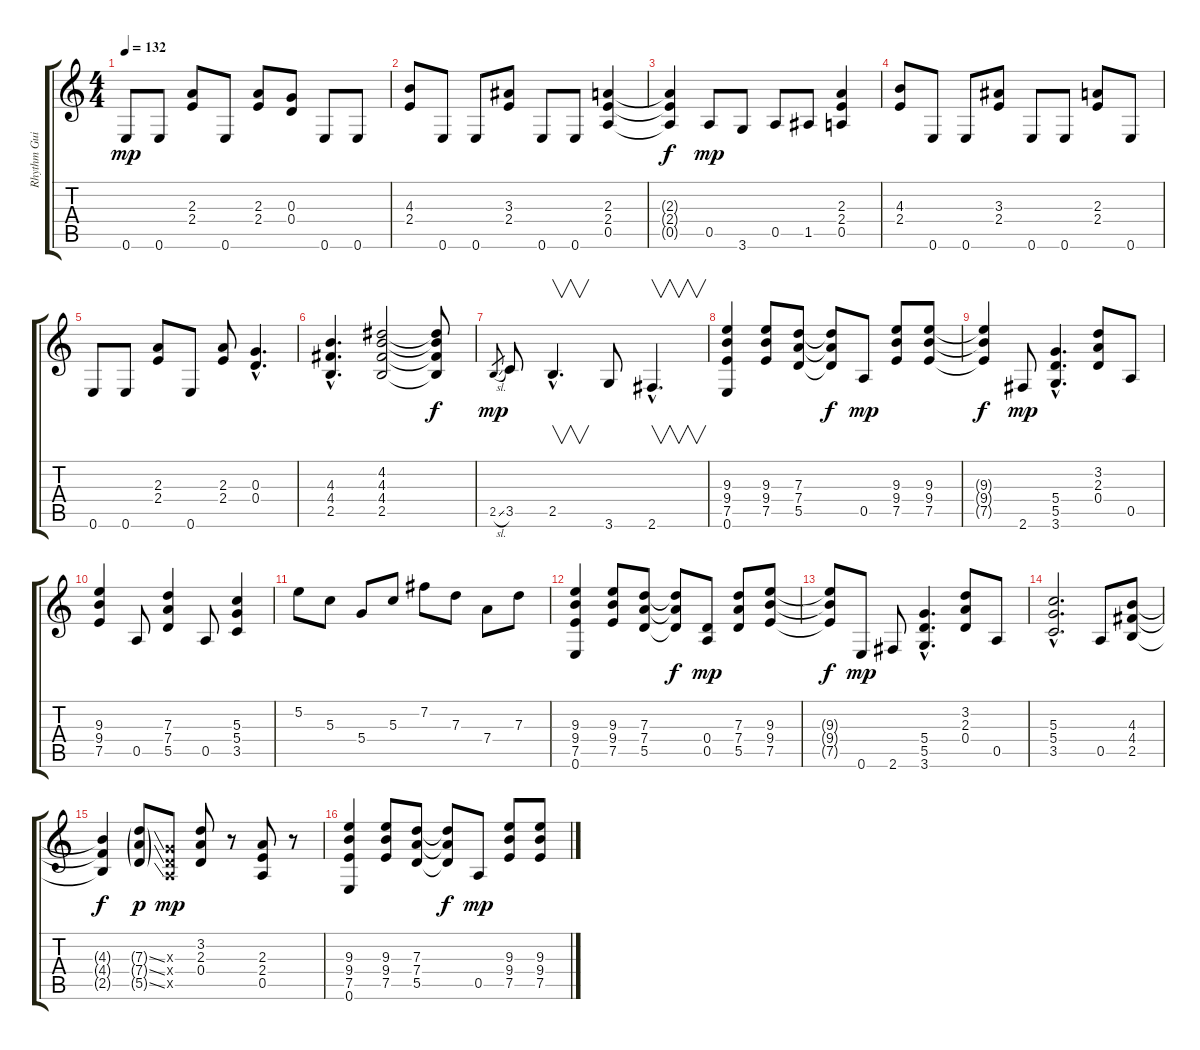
\track ("Rhythm Guitar" "Rhythm Gui") {instrument distortionguitar}
\staff {score tabs}
\tuning (E4 B3 G3 D3 A2 E2) {hide}
\ts (4 4)
\tempo 132
\clef g2
\ks c
0.6.8{dy mp} 0.6.8 (2.3 2.4).8 0.6.8 (2.3 2.4).8 (0.3 0.4).8 0.6.8 0.6.8 |
(4.3 2.4).8 0.6.8 0.6.8 (3.3 2.4).8 0.6.8 0.6.8 (2.3 2.4 0.5).4 |
(2.3{t} 2.4{t} 0.5{t}).4{dy f} 0.5.8{dy mp} 3.6.8 0.5.8 1.5.8 (2.3 2.4 0.5).4 |
(4.3 2.4).8 0.6.8 0.6.8 (3.3 2.4).8 0.6.8 0.6.8 (2.3 2.4).8 0.6.8 |
0.6.8 0.6.8 (2.3 2.4).8 0.6.8 (2.3 2.4).8 (0.3{hac} 0.4{hac}).4{d} |
(4.3{hac} 4.4{hac} 2.5{hac}).4{d} (4.2 4.3 4.4 2.5).2 (4.2{t} 4.3{t} 4.4{t} 2.5{t}).8{dy f} |
2.5{sl}.8{gr dy mp} 3.5.8 2.5{hac}.4{v d} 3.6.8 2.6{hac}.4{v d} |
(9.3 9.4 7.5 0.6).4 (9.3 9.4 7.5).8 (7.3 7.4 5.5).8 (7.3{t} 7.4{t} 5.5{t}).8{dy f} 0.5.8{dy mp} (9.3 9.4 7.5).8 (9.3 9.4 7.5).8 |
(9.3{t} 9.4{t} 7.5{t}).4{dy f} 2.6.8{dy mp} (5.4{hac} 5.5{hac} 3.6{hac}).4{d} (3.2 2.3 0.4).8 0.5.8 |
(9.3 9.4 7.5).4 0.5.8 (7.3 7.4 5.5).4 0.5.8 (5.3 5.4 3.5).4 |
5.2.8 5.3.8 5.4.8 5.3.8 7.2.8 7.3.8 7.4.8 7.3.8 |
(9.3 9.4 7.5 0.6).4 (9.3 9.4 7.5).8 (7.3 7.4 5.5).8 (7.3{t} 7.4{t} 5.5{t}).8{dy f} (0.4 0.5).8{dy mp} (7.3 7.4 5.5).8 (9.3 9.4 7.5).8 |
(9.3{t} 9.4{t} 7.5{t}).8{dy f} 0.6.8{dy mp} 2.6.8 (5.4{hac} 5.5{hac} 3.6{hac}).4{d} (3.2 2.3 0.4).8 0.5.8 |
(5.3{hac} 5.4{hac} 3.5{hac}).2{d} 0.5.8 (4.3 4.4 2.5).8 |
(4.3{t} 4.4{t} 2.5{t}).4{dy f} (7.3{ss g} 7.4{ss g} 5.5{ss g}).8{dy p} (0.3{x} 0.4{x} 0.5{x}).8{dy mp} (3.2 2.3 0.4).8 r.8 (2.3 2.4 0.5).8 r.8 |
(9.3 9.4 7.5 0.6).4 (9.3 9.4 7.5).8 (7.3 7.4 5.5).8 (7.3{t} 7.4{t} 5.5{t}).8{dy f} 0.5.8{dy mp} (9.3 9.4 7.5).8 (9.3 9.4 7.5).8
